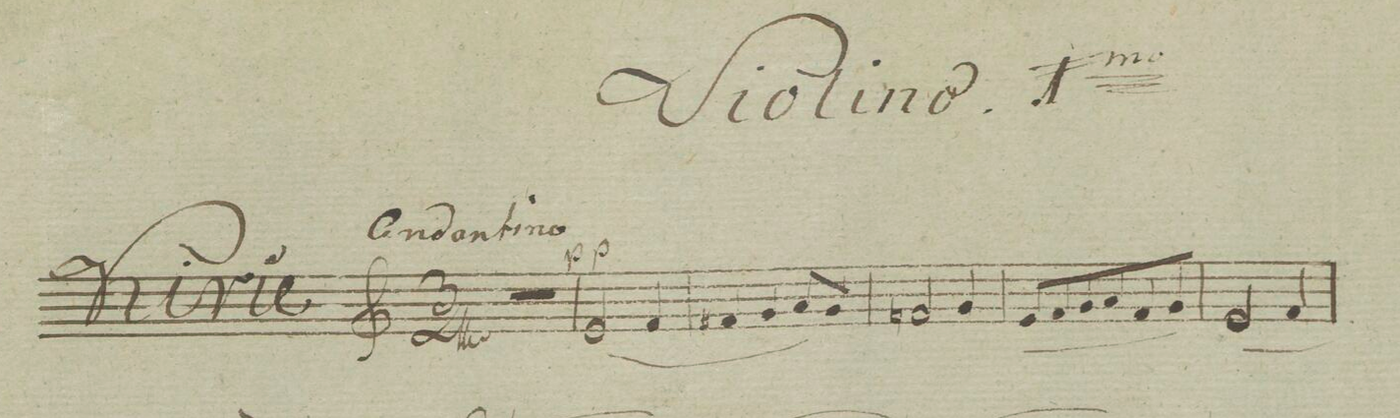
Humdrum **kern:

**kern	**dynam
*I"Violino. 1mo	*
*clefG2	*
*k[]	*
*M3/4	*
2.r	.
=2	=2
(2e/	pp
4f/	.
=3	=3
4f#X/	.
4g/	.
8a/L	.
8g/J)	.
=4	=4
2fn/	.
4g/	.
=5	=5
(8e/L	.
8f/	.
8g/	.
8a/	.
8f/	.
8g/J)	.
=6	=6
(2e/	.
4f/	.
=7	=7
*-	*-
